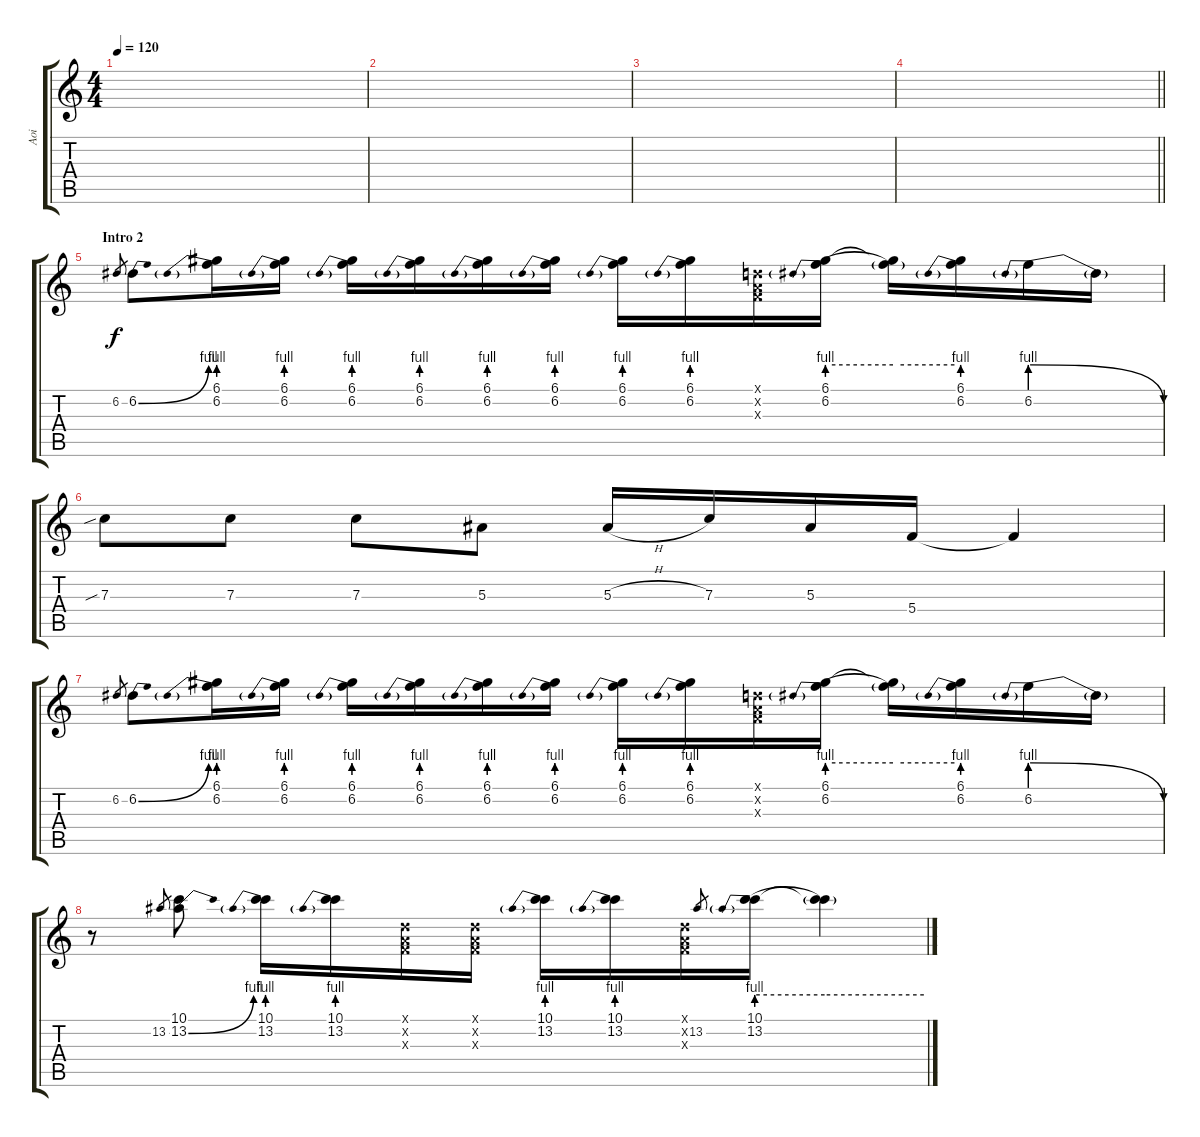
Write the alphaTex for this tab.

\track ("Aoi" "Aoi") {instrument distortionguitar}
\staff {score tabs}
\tuning (D4 A3 F3 C3 G2 D2) {hide}
\ts (4 4)
\tempo 120
\clef g2
\ks c
|
|
|
\barLineRight lightlight
|
\section ("" "Intro 2")
6.2.8{gr} 6.2{be (bend 0 0 60 4)}.8 (6.1 6.2{be (prebend 0 4 60 4)}).16 (6.1 6.2{be (prebend 0 4 60 4)}).16 (6.1 6.2{be (prebend 0 4 60 4)}).16 (6.1 6.2{be (prebend 0 4 60 4)}).16 (6.1 6.2{be (prebend 0 4 60 4)}).16 (6.1 6.2{be (prebend 0 4 60 4)}).16 (6.1 6.2{be (prebend 0 4 60 4)}).16 (6.1 6.2{be (prebend 0 4 60 4)}).16 (0.1{x} 0.2{x} 0.3{x}).16 (6.1 6.2{be (prebend 0 4 60 4)}).16 (6.1{t} 6.2{be (hold 0 4 60 4) t}).16 (6.1 6.2{be (prebend 0 4 60 4)}).16 6.2{be (prebendrelease 0 4 60 0)}.16 6.2{t}.16 |
7.3{sib}.8 7.3.8 7.3.8 5.3.8 5.3{h}.16 7.3.16 5.3.16 5.4.16 5.4{t}.4 |
6.2.8{gr} 6.2{be (bend 0 0 60 4)}.8 (6.1 6.2{be (prebend 0 4 60 4)}).16 (6.1 6.2{be (prebend 0 4 60 4)}).16 (6.1 6.2{be (prebend 0 4 60 4)}).16 (6.1 6.2{be (prebend 0 4 60 4)}).16 (6.1 6.2{be (prebend 0 4 60 4)}).16 (6.1 6.2{be (prebend 0 4 60 4)}).16 (6.1 6.2{be (prebend 0 4 60 4)}).16 (6.1 6.2{be (prebend 0 4 60 4)}).16 (0.1{x} 0.2{x} 0.3{x}).16 (6.1 6.2{be (prebend 0 4 60 4)}).16 (6.1{t} 6.2{be (hold 0 4 60 4) t}).16 (6.1 6.2{be (prebend 0 4 60 4)}).16 6.2{be (prebendrelease 0 4 60 0)}.16 6.2{t}.16 |
r.8 13.2.8{gr} (10.1 13.2{be (bend 0 0 60 4)}).8 (10.1 13.2{be (prebend 0 4 60 4)}).16 (10.1 13.2{be (prebend 0 4 60 4)}).16 (0.1{x} 0.2{x} 0.3{x}).16 (0.1{x} 0.2{x} 0.3{x}).16 (10.1 13.2{be (prebend 0 4 60 4)}).16 (10.1 13.2{be (prebend 0 4 60 4)}).16 (0.1{x} 0.2{x} 0.3{x}).16 13.2.8{gr} (10.1 13.2{be (prebend 0 4 60 4)}).16 (10.1{t} 13.2{be (hold 0 4 60 4) t}).4
